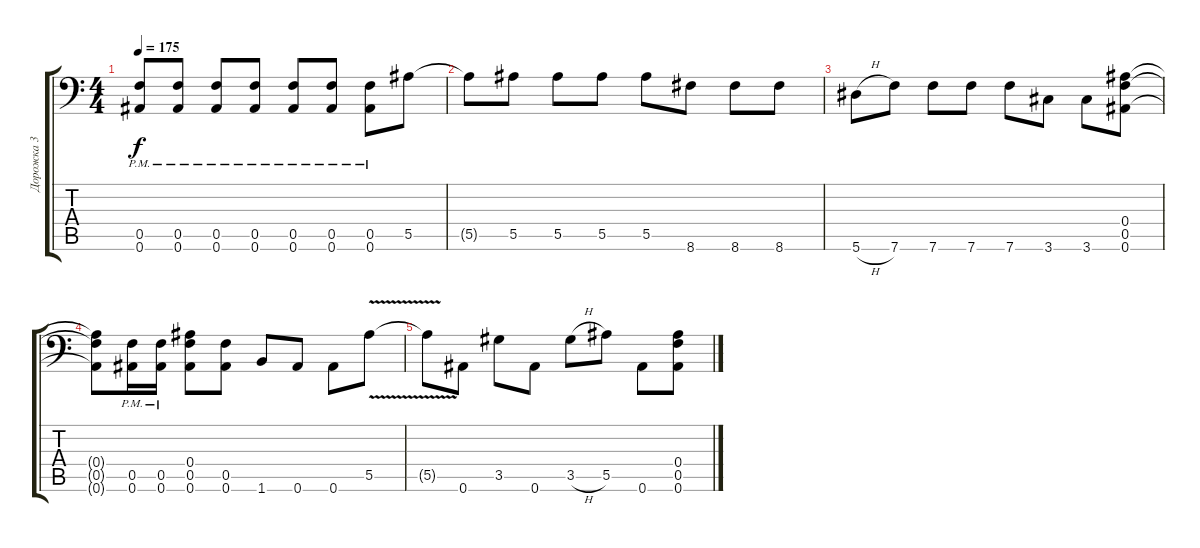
\track ("Дорожка 3" "Дорожка 3") {instrument overdrivenguitar}
\staff {score tabs}
\tuning (C4 G3 Eb3 Bb2 F2 Bb1) {hide}
\ts (4 4)
\tempo 175
\clef f4
\ks c
(0.5{pm} 0.6{pm}).8{dy f} (0.5{pm} 0.6{pm}).8 (0.5{pm} 0.6{pm}).8 (0.5{pm} 0.6{pm}).8 (0.5{pm} 0.6{pm}).8 (0.5{pm} 0.6{pm}).8 (0.5{pm} 0.6{pm}).8 5.5.8 |
5.5{t}.8 5.5.8 5.5.8 5.5.8 5.5.8 8.6.8 8.6.8 8.6.8 |
5.6{h}.8 7.6.8 7.6.8 7.6.8 7.6.8 3.6.8 3.6.8 (0.4 0.5 0.6).8 |
(0.4{t} 0.5{t} 0.6{t}).8 (0.5{pm} 0.6{pm}).16 (0.5{pm} 0.6{pm}).16 (0.4 0.5 0.6).8 (0.5 0.6).8 1.6.8 0.6.8 0.6.8 5.5{v}.8 |
5.5{t}.8 0.6.8 3.5.8 0.6.8 3.5{h}.8 5.5.8 0.6.8 (0.4 0.5 0.6).8
